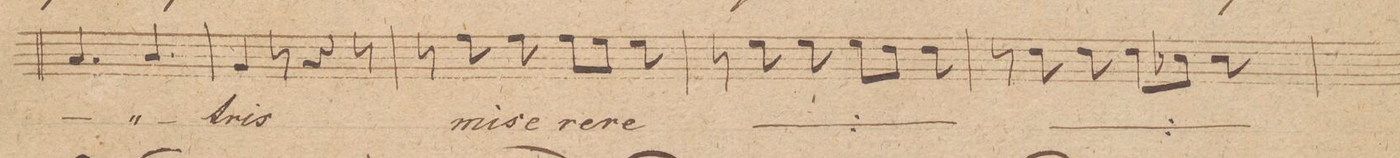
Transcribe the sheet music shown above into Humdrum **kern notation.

**kern	**text	**dynam
*I"Tenore 1mo	*	*
*clefC4	*	*
*k[]	*	*
*M6/8	*	*
4.G/	.	.
4.A/	.	.
=61	=61	=61
4F/	-tris	.
8r	.	.
4r	.	.
8r	.	.
=62	=62	=62
8r	.	.
8e\	mi-	.
8e\	-se-	.
8e\L	-re-	.
8d\J	.	.
8d\	-re	.
=63	=63	=63
8r	.	.
*	*ij	*
8d\	mi-	.
8d\	-se-	.
8d\L	-re-	.
8c\J	.	.
8c\	-re	.
=64	=64	=64
8r	.	.
8c\	mi-	.
8c\	-se-	.
8c\L	-re-	.
8B-X\J	.	.
8B-\	-re	.
*	*Xij	*
=65	=65	=65
*-	*-	*-
